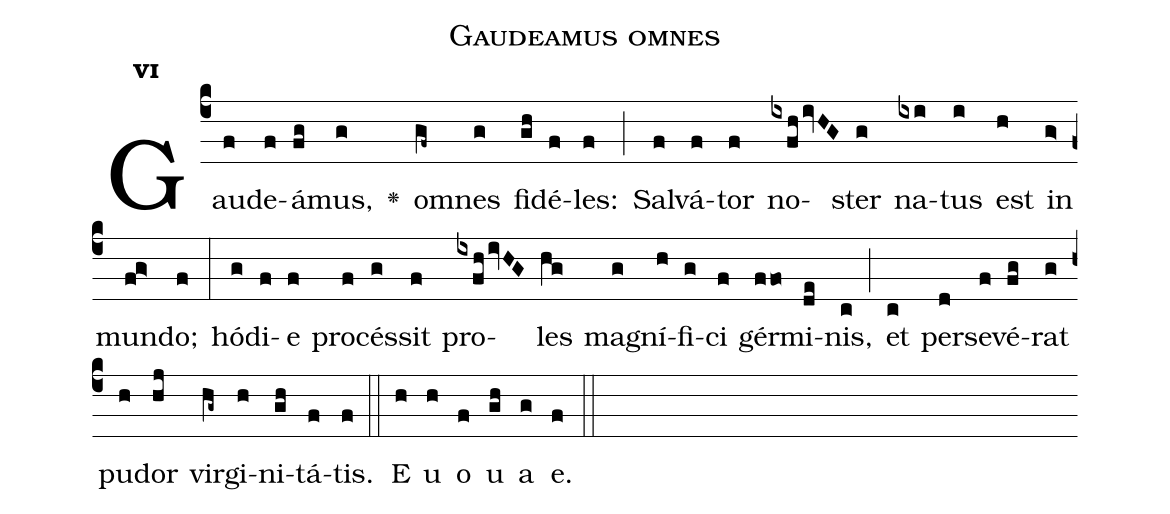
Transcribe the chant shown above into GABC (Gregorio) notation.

name:Gaudeamus omnes;
office-part:Antiphona;
mode:6;
%%
initial-style: 1;
name: Gaudeamus omnes
book: Antiphonae & Responsoria/Tomus I, p. 108;
occasion: Die 1 Ianuarii;
office-part: Tertia Ant 1;
user-notes: ;
commentary: ;
annotation: 6f;
centering-scheme: english;
fontsize: 12;
font: OFLSortsMillGoudy;
height: 11;
width: 4.5;
%%
(c4)Gau(f)de(f)á(fg)mus,(g) <v>\greheightstar</v>() om(gf~)nes(g) fi(gh)dé(f)les:(f) (;) Sal(f)vá(f)tor(f) no(ixfhivHG)ster(g) na(ixi)tus(i) est(h) in(g>) mun(fg>)do;(f) (:) hó(g)di(f)e(f) pro(f)cés(g)sit(f) pro(ixfhivHG)les(hg) ma(g)gní(h)fi(g)ci(f) gér(ffo)mi(de)nis,(c) (;) et(c) per(d)se(f)vé(fg)rat(g) pu(h)dor(hj) vir(hg~)gi(h)ni(gh)tá(f)tis.(f) (::)
E(h) u(h) o(f) u(gh) a(g) e.(f) (::)
